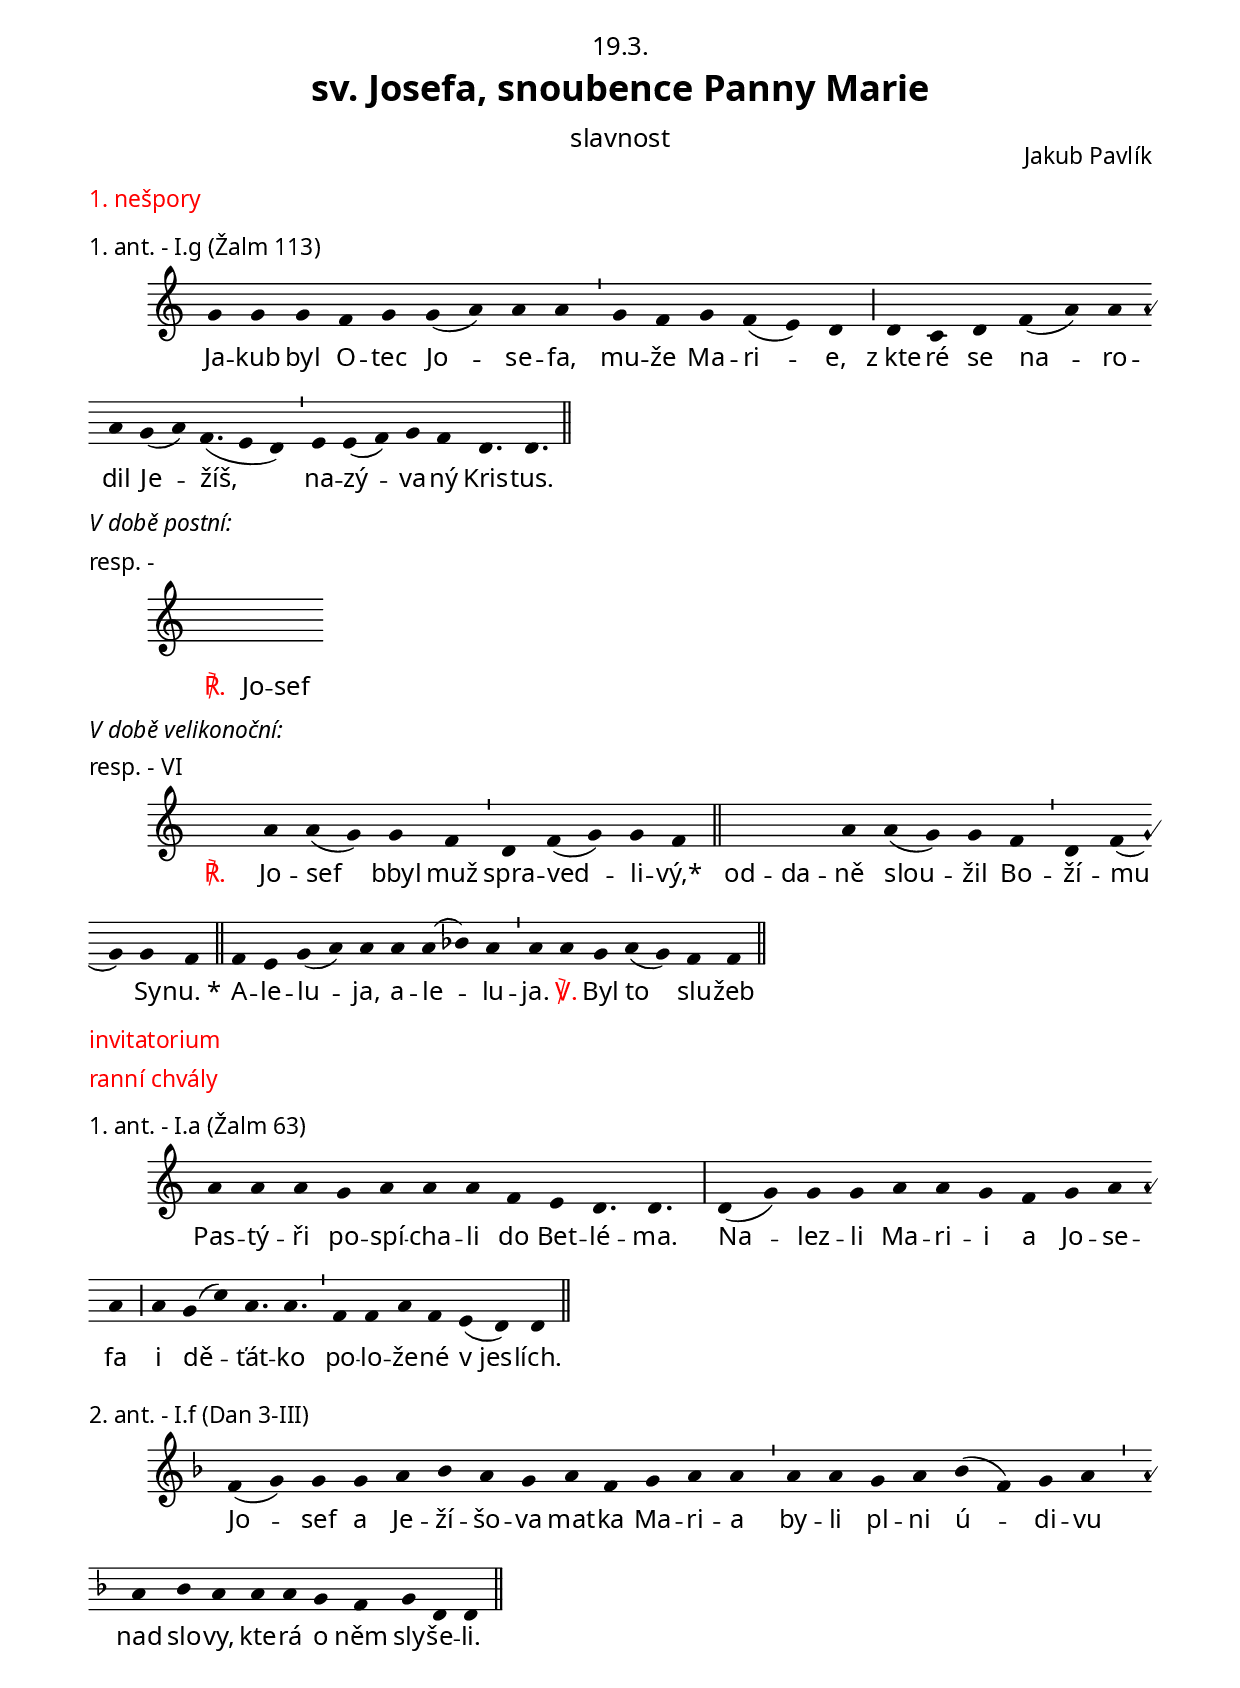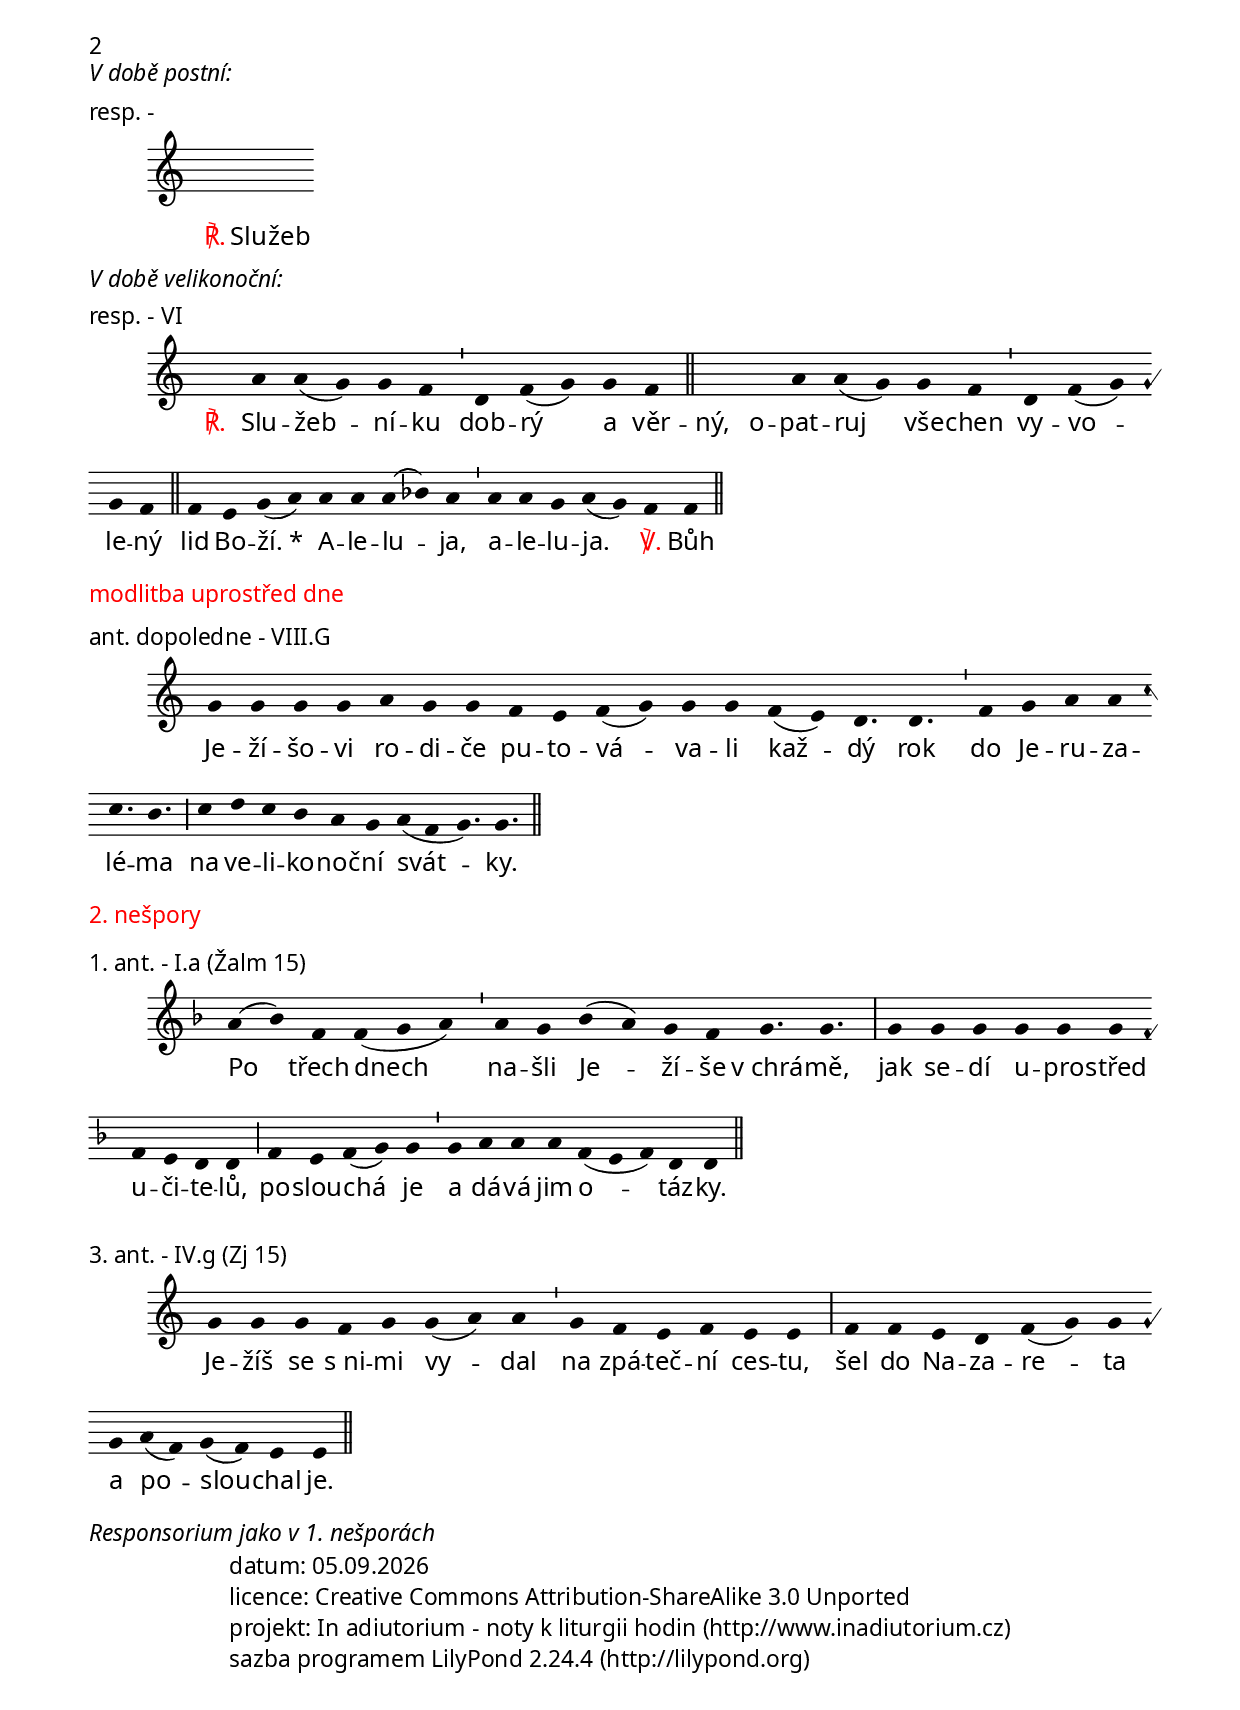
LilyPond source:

\version "2.15.37"

\include "../spolecne.ly"
\include "../dilyresponsorii.ly"

\header {
  title = \markup\titleSvatek
            "sv. Josefa, snoubence Panny Marie"
            slavnost
            19.3.
  composer = "Jakub Pavlík"
}

\markup {\nadpisHodinka {"1. nešpory"}}

\score {
  \relative c'' {
    \choralniRezim
    g4 g g f g g( a) a a \barMin
    g f g f( e) d \barMaior
    d c d f( a) a a g( a) f4.( e4 d) \barMin
    e e( f) g f d4. d \barFinalis
  }
  \addlyrics {
    Ja -- kub byl O -- tec Jo -- se -- fa,
    mu -- že Ma -- ri -- e,
    z_kte -- ré se na -- ro -- dil Je -- žíš,
    na -- zý -- va -- ný Kris -- tus.
    
    A -- le -- lu -- ja.
  }
  \header {
    quid = "1. ant."
    modus = "I"
    differentia = "g" 
    psalmus = "Žalm 113"
    fons = "svátek Svaté Rodiny, 1. nešp., 1. ant."
    piece = \markup {\sestavTitulek}
  }
}

\score {
  \relative c' {
    \choralniRezim
    
  }
  \addlyrics {
    An -- děl Ga -- bri -- el byl po -- slán od Bo -- ha
    do ga -- li -- lej -- ské -- ho měs -- ta,
    kte -- ré se jme -- nu -- je Na -- za -- ret,
    k pan -- ně, za -- snou -- be -- né s_mu -- žem jmé -- nem Jo -- sef.
    
    A -- le -- lu -- ja.
  }
  \header {
    quid = "2. ant."
    modus = ""
    differentia = "" 
    psalmus = "Žalm 146"
    id = ""
    piece = \markup {\sestavTitulek}
  }
}

\score {
  \relative c' {
    \choralniRezim
    
  }
  \addlyrics {
    Je -- ží -- šo -- va mat -- ka Ma -- ri -- a by -- la za -- snou -- ne -- na s_Jo -- se -- fem.
    A -- le dří -- ve než spo -- lu za -- ča -- li byd -- let,
    u -- ká -- za -- lo se, 
    že po -- ča -- la z_Du -- cha sva -- té -- ho.
    
    A -- le -- lu -- ja.
  }
  \header {
    quid = ". ant."
    modus = ""
    differentia = "" 
    psalmus = "Ef 1"
    id = ""
    piece = \markup {\sestavTitulek}
  }
}

\markup\italic{V době postní:}

\score {
  \relative c' {
    \choralniRezim
    
    % R
    \neviditelna a
    
    % V
    \neviditelna a
    
    % R
    \neviditelna a
    
    % Slava
  }
  \addlyrics {
    \Response Jo -- sef bbyl muž spra -- ved -- li -- vý,_*
    od -- da -- ně slou -- žil Bo -- ží -- mu Sy -- nu.
    \Verse Byl to slu -- žeb -- ník moud -- rý a věr -- ný,_*
    \Response od -- da -- ně slou -- žil Bo -- ží -- mu Sy -- nu.
    \textRespDoxologie
  }
  \header {
    quid = "resp."
    modus = ""
    id = ""
    piece = \markup {\sestavTitulekResp}
  }
}

\markup\italic{V době velikonoční:}

\score {
  \relative c' {
    \choralniRezim
    
    % R
    \neviditelna f
    \respVIalelujaResponsum \barFinalis
    % V
    \neviditelna f
    
    % R
    \neviditelna a
    \respVIalelujaResponsum \barFinalis
    % Slava
    \respVIalelujaDoxologie \barFinalis
  }
  \addlyrics {
    \Response Jo -- sef bbyl muž spra -- ved -- li -- vý,*
    od -- da -- ně slou -- žil Bo -- ží -- mu Sy -- nu._* \textRespAleluja
    \Verse Byl to slu -- žeb -- ník moud -- rý a věr -- ný,_*
    \Response \textRespAleluja
    \textRespDoxologie
  }
  \header {
    quid = "resp."
    modus = "VI"
    id = ""
    piece = \markup {\sestavTitulekResp}
  }
} 

\score {
  \relative c' {
    \choralniRezim
    
  }
  \addlyrics {
    Hle, věr -- ný a roz -- váž -- ný slu -- žeb -- ník,
    kte -- ré -- ho Pán u -- sta -- no -- vil nad svou ro -- di -- nou.
    
    A -- le -- lu -- ja.
  }
  \header {
    quid = "ant. k Benedictus"
    modus = ""
    differentia = "" 
    psalmus = ""
    id = ""
    piece = \markup {\sestavTitulekBezZalmu}
  }
}

\markup {\nadpisHodinka {"invitatorium"}}

\score {
  \relative c' {
    \choralniRezim
    
  }
  \addlyrics {
    Chval -- me Kris -- ta, na -- še -- ho Pá -- na,
    a o -- sla -- vuj -- me je -- ho pěs -- tou -- na,
    sva -- té -- ho Jo -- se -- fa.
  }
  \header {
    quid = "ant."
    modus = ""
    differentia = "" 
    psalmus = ""
    id = ""
    piece = \markup {\sestavTitulekBezZalmu}
  }
}

\markup {\nadpisHodinka {"ranní chvály"}}

\score {
  \relative c'' {
    \choralniRezim
    a4 a a g a a a f e d4. d \barMax
    d4( g) g g a a g f g a a \barMaior
    a g( c) a4. a \barMin
    f4 f a f e( d) d \barFinalis
  }
  \addlyrics {
    Pas -- tý -- ři po -- spí -- cha -- li do Bet -- lé -- ma.
    Na -- lez -- li Ma -- ri -- i a Jo -- se -- fa 
    i dě -- ťát -- ko
    po -- lo -- že -- né v_jes -- lích.
    
    A -- le -- lu -- ja.
  }
  \header {
    quid = "1. ant."
    modus = "I"
    differentia = "a" 
    psalmus = "Žalm 63"
    fons = "svátek Svaté Rodiny, 1. nešp., 3.ant. + aleluja"
    piece = \markup {\sestavTitulek}
  }
}

\score {
  \relative c' {
    \choralniRezim
    \key f \major
    f4( g) g g a bes a g a f g a a \barMin
    a a g a bes( f) g a \barMin
    a bes a a a g f g d d \barFinalis
  }
  \addlyrics {
    Jo -- sef a Je -- ží -- šo -- va mat -- ka Ma -- ri -- a
    by -- li pl -- ni ú -- di -- vu nad slo -- vy,
    kte -- rá o něm sly -- še -- li.
    
    A -- le -- lu -- ja.
  }
  \header {
    quid = "2. ant."
    modus = "I"
    differentia = "f" 
    psalmus = "Dan 3-III"
    fons = "Narození Páně, uprostřed dne, ant. dopoledne + aleluja"
    piece = \markup {\sestavTitulek}
  }
}

\score {
  \relative c' {
    \choralniRezim
    
  }
  \addlyrics {
    Jo -- sef vstal,
    vzal v_no -- ci dí -- tě i je -- ho mat -- ku,
    o -- de -- bral se do E -- gyp -- ta
    a byl tam až do He -- ro -- do -- vy smr -- ti.
    
    A -- le -- lu -- ja.
  }
  \header {
    quid = "3. ant."
    modus = ""
    differentia = "" 
    psalmus = "Žalm 149"
    id = ""
    piece = \markup {\sestavTitulek}
  }
}

\markup\italic{V době postní:}

\score {
  \relative c' {
    \choralniRezim
    
    % R
    \neviditelna a
    
    % V
    \neviditelna a
    
    % R
    \neviditelna a
    
    % Slava
  }
  \addlyrics {
    \Response Slu -- žeb -- ní -- ku dob -- rý a věr -- ný,_*
    o -- pat -- ruj vše -- chen vy -- vo -- le -- ný lid Bo -- ží.
    \Verse Bůh ti svě -- řil sva -- tou ro -- di -- nu,_*
    \Response o -- pat -- ruj vše -- chen vy -- vo -- le -- ný lid Bo -- ží.
    \textRespDoxologie
  }
  \header {
    quid = "resp."
    modus = ""
    id = ""
    piece = \markup {\sestavTitulekResp}
  }
}

\markup\italic{V době velikonoční:}

\score {
  \relative c' {
    \choralniRezim
    
    % R
    \neviditelna f
    \respVIalelujaResponsum \barFinalis
    % V
    \neviditelna f
    
    % R
    \neviditelna a
    \respVIalelujaResponsum \barFinalis
    % Slava
    \respVIalelujaDoxologie \barFinalis
  }
  \addlyrics {
    \Response Slu -- žeb -- ní -- ku dob -- rý a věr -- ný,
    o -- pat -- ruj vše -- chen vy -- vo -- le -- ný lid Bo -- ží._* \textRespAleluja
    \Verse Bůh ti svě -- řil sva -- tou ro -- di -- nu,_*
    \Response \textRespAleluja
    \textRespDoxologie
  }
  \header {
    quid = "resp."
    modus = "VI"
    id = ""
    piece = \markup {\sestavTitulekResp}
  }
} 

\score {
  \relative c' {
    \choralniRezim
    
  }
  \addlyrics {
    Jo -- sef se u -- sa -- dil v_Na -- za -- re -- tě,
    a -- by se spl -- ni -- lo,
    co je ře -- če -- no o Kris -- tu ús -- ty pro -- ro -- ků:
    Bu -- de na -- zý -- ván Na -- za -- ret -- ský.
    
    A -- le -- lu -- ja.
  }
  \header {
    quid = "ant. k Benedictus"
    modus = ""
    differentia = "" 
    psalmus = ""
    id = ""
    piece = \markup {\sestavTitulekBezZalmu}
  }
}

\markup {\nadpisHodinka {"modlitba uprostřed dne"}}

\score {
  \relative c'' {
    \choralniRezim
    g4 g g g a g g f e f( g) g g f( e) d4. d \barMin
    f4 g a a c4. b \barMaior
    c4 d c b a g a( f g4.) g \barFinalis
  }
  \addlyrics {
    Je -- ží -- šo -- vi ro -- di -- če pu -- to -- vá -- va -- li kaž -- dý rok
    do Je -- ru -- za -- lé -- ma
    na ve -- li -- ko -- noč -- ní svát -- ky.
    
    A -- le -- lu -- ja.
  }
  \header {
    quid = "ant. dopoledne"
    modus = "VIII"
    differentia = "G" 
    psalmus = ""
    id = ""
    fons = "Svaté Rodiny, r.ch., 1. ant. + aleluja"
    piece = \markup {\sestavTitulekBezZalmu}
  }
}

\score {
  \relative c' {
    \choralniRezim
    
  }
  \addlyrics {
    Když se vra -- ce -- li do -- mů,
    zů -- stal chla -- pec Je -- žíš v_Je -- ru -- za -- lé -- mě,
    a je -- ho ro -- di -- če to ne -- zpo -- zo -- ro -- va -- li.
    
    A -- le -- lu -- ja.
  }
  \header {
    quid = "ant. v poledne"
    modus = ""
    differentia = "" 
    psalmus = ""
    id = ""
    piece = \markup {\sestavTitulekBezZalmu}
  }
}

\score {
  \relative c' {
    \choralniRezim
    
  }
  \addlyrics {
    Když Je -- ží -- še ne -- na -- šli,
    vrá -- ti -- li se je -- ho ro -- di -- če do Je -- ru -- za -- lé -- ma
    a hle -- da -- li ho.
    
    A -- le -- lu -- ja.
  }
  \header {
    quid = "ant. odpoledne"
    modus = ""
    differentia = "" 
    psalmus = ""
    id = ""
    piece = \markup {\sestavTitulekBezZalmu}
  }
}

\markup {\nadpisHodinka {"2. nešpory"}}

\score {
  \relative c'' {
    \choralniRezim
    \key f \major
    a4( bes) f f( g a) \barMin
    a g bes( a) g f g4. g \barMax
    g4 g g g g g f e d d \barMaior
    f e f( g) g \barMin
    g a a a f( e f) d d \barFinalis
  }
  \addlyrics {
    Po třech dnech
    na -- šli Je -- ží -- še v_chrá -- mě,
    jak se -- dí u -- pro -- střed u -- či -- te -- lů,
    po -- slou -- chá je
    a dá -- vá jim o -- táz -- ky.
    
    A -- le -- lu -- ja.
  }
  \header {
    quid = "1. ant."
    modus = "I"
    differentia = "a" 
    psalmus = "Žalm 15"
    fons = "Svaté Rodiny, 2. nešp., 1. ant.; upravený začátek + aleluja"
    piece = \markup {\sestavTitulek}
  }
}

\score {
  \relative c' {
    \choralniRezim
    
  }
  \addlyrics {
    Je -- ží -- šo -- va mat -- ka řek -- la:
    Dí -- tě, proč jsi nám to u -- dě -- lal?
    Hle, tvůj o -- tec i já jsme tě s_bo -- les -- tí hle -- da -- li.
    
    A -- le -- lu -- ja.
  }
  \header {
    quid = "2. ant."
    modus = ""
    differentia = "" 
    psalmus = "Žalm 112"
    id = ""
    piece = \markup {\sestavTitulek}
  }
}

\score {
  \relative c'' {
    \choralniRezim
    g4 g g f g g( a) a \barMin
    g f e f e e \barMax
    f f e d f( g) g g a( f) g( f) e e \barFinalis
  }
  \addlyrics {
    Je -- žíš se s_ni -- mi vy -- dal
    na zpá -- teč -- ní ces -- tu,
    šel do Na -- za -- re -- ta a po -- slou -- chal je.
    
    A -- le -- lu -- ja.
  }
  \header {
    quid = "3. ant."
    modus = "IV"
    differentia = "g" 
    psalmus = "Zj 15"
    fons = "Svaté Rodiny, 2. nešp., 2. ant. + aleluja"
    piece = \markup {\sestavTitulek}
  }
}

\markup\italic{Responsorium jako v 1. nešporách}

\score {
  \relative c' {
    \choralniRezim
    
  }
  \addlyrics {
    Když Je -- žíš za -- čal pů -- so -- bit,
    by -- lo mu tři -- cet let
    a li -- dé ho po -- va -- žo -- va -- li za sy -- na Jo -- se -- fo -- va.
  }
  \header {
    quid = "ant. k Magnificat"
    modus = ""
    differentia = "" 
    psalmus = ""
    id = ""
    piece = \markup {\sestavTitulekBezZalmu}
  }
}